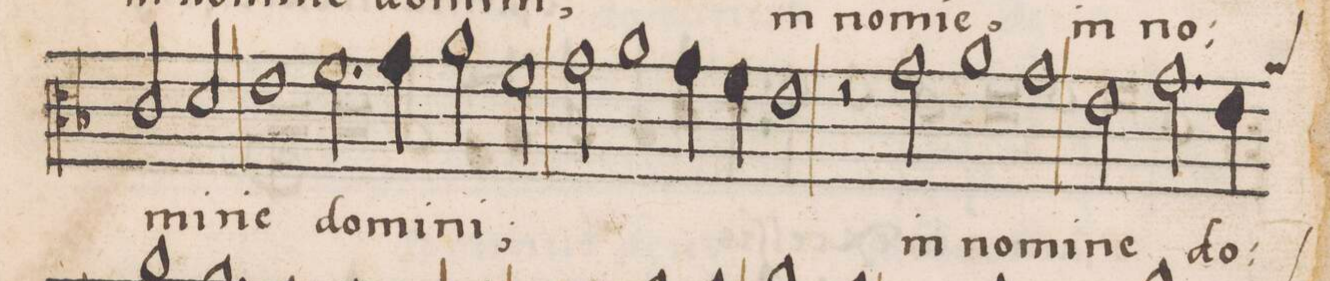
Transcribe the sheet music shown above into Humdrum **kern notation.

**kern	**text
*I"ALTVS	*
*clefC3	*
*k[b-]	*
*met(C|)	*
*M2/1	*
2c/	.
2d/	-mi-
1e	-ne
=103-	=103-
2.f\	do-
4g\	-mi-
2a\	-ni;
2f\	.
=104-	=104-
2g\	.
1a	.
4g\	.
4f\	.
=105-	=105-
1e	.
2r	.
2g\	in
=106-	=106-
1a	no-
1g	-mi-
=107-	=107-
2e\	-ne
2.g\	do-
*custos:f	*
4e\	.
*-	*-
